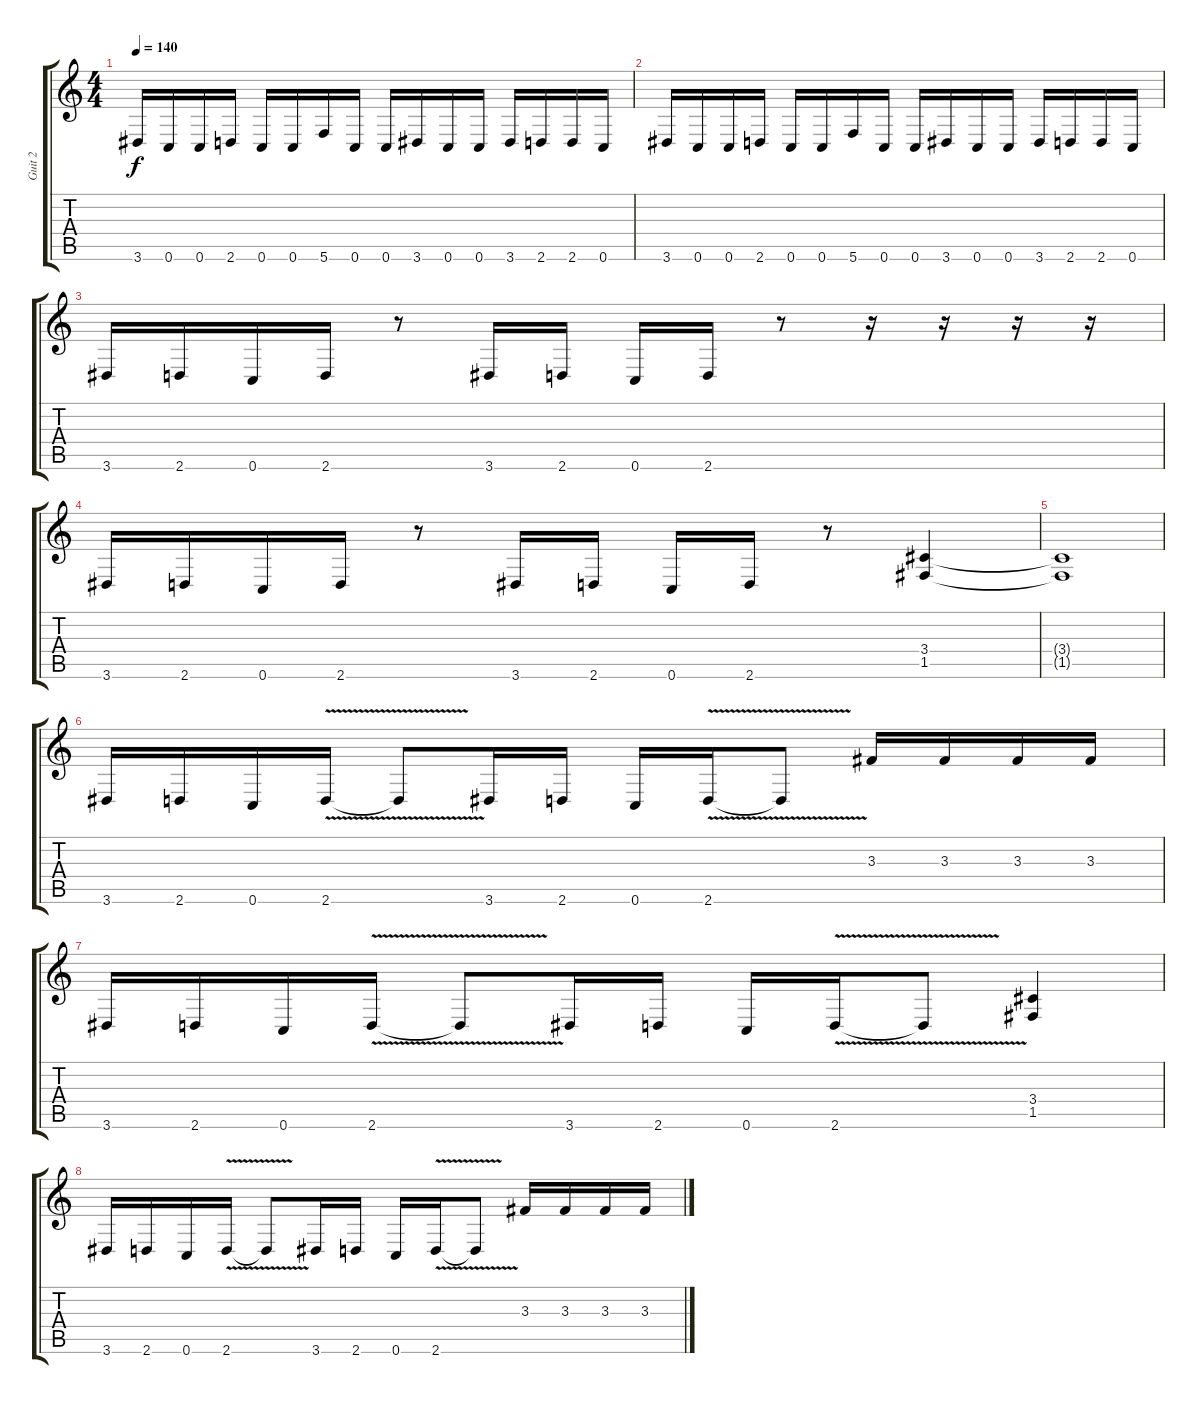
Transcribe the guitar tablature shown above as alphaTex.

\track ("Guit 2" "Guit 2") {instrument distortionguitar}
\staff {score tabs}
\tuning (C4 G3 Eb3 Bb2 F2 C2) {hide}
\ts (4 4)
\tempo 140
\clef g2
\ks c
3.6.16{dy f} 0.6.16 0.6.16 2.6.16 0.6.16 0.6.16 5.6.16 0.6.16 0.6.16 3.6.16 0.6.16 0.6.16 3.6.16 2.6.16 2.6.16 0.6.16 |
3.6.16 0.6.16 0.6.16 2.6.16 0.6.16 0.6.16 5.6.16 0.6.16 0.6.16 3.6.16 0.6.16 0.6.16 3.6.16 2.6.16 2.6.16 0.6.16 |
3.6.16 2.6.16 0.6.16 2.6.16 r.8 3.6.16 2.6.16 0.6.16 2.6.16 r.8 r.16 r.16 r.16 r.16 |
3.6.16 2.6.16 0.6.16 2.6.16 r.8 3.6.16 2.6.16 0.6.16 2.6.16 r.8 (3.4 1.5).4 |
(3.4{t} 1.5{t}).1 |
3.6.16 2.6.16 0.6.16 2.6{v}.16 2.6{t}.8 3.6.16 2.6.16 0.6.16 2.6{v}.16 2.6{t}.8 3.3.16{instrument guitarharmonics} 3.3.16 3.3.16 3.3.16 |
3.6.16{instrument distortionguitar} 2.6.16 0.6.16 2.6{v}.16 2.6{t}.8 3.6.16 2.6.16 0.6.16 2.6{v}.16 2.6{t}.8 (3.4 1.5).4 |
3.6.16 2.6.16 0.6.16 2.6{v}.16 2.6{t}.8 3.6.16 2.6.16 0.6.16 2.6{v}.16 2.6{t}.8 3.3.16{instrument guitarharmonics} 3.3.16 3.3.16 3.3.16
